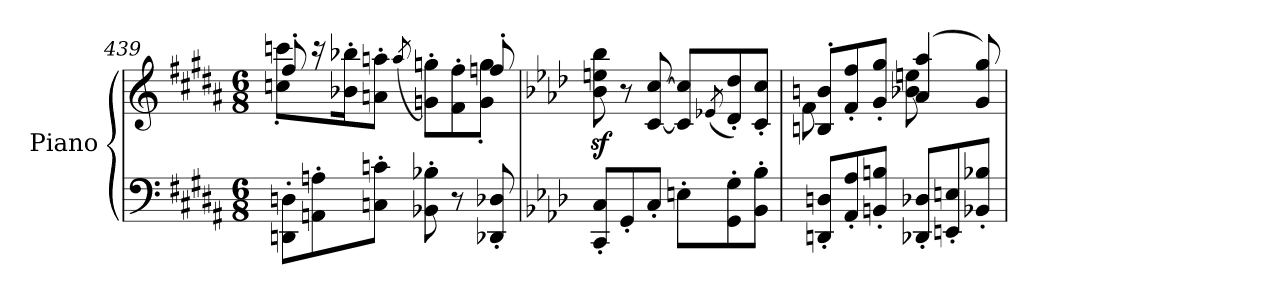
**kern	**kern
*part1	*part1
*staff2	*staff1
*I"Piano	*
*I'Pno.	*
*clefF4	*clefG2
*k[f#c#g#d#a#]	*k[f#c#g#d#a#]
*M6/8	*M6/8
=439	=439
*	*^
8DDn\' 8Dn\'L	8ff#'/	8ccn\' 8cccn\'L
8AAn\' 8An\'	8ryy	16rccc
.	.	16b-X\' 16bb-X\'K
8Cn\' 8cn\'J	8ryy	8an\' 8aan\'J
.	.	(8qaa/
8BB-X\' 8B-X\'	8ryy	8gn\' 8ggn\'L)
8r	8ryy	8f#\' 8ff#\'
8DD-X/' 8D-X/'	8ffn'/	8g\' 8gg\'J
*	*v	*v
=440	=440
*k[b-e-a-d-]	*k[b-e-a-d-]
8CC/' 8C/'L	8b-\z< 8een\z< 8bb-\z<
8GG'/	8r
8C'/J	[8c/ [8cc/
8En'\L	8c/] 8cc/]L
.	(8qe-X/
8GG\' 8G\'	8d-/' 8dd-/')
8BB-\' 8B-\'J	8c/' 8cc/'J
=441	=441
*	*^
8DDn/' 8Dn/'L	8Bn/' 8bn/'L	8f\
8AA-/' 8A-/'	8f/' 8ff/'	8ryy
8BBn/' 8Bn/'J	8g/' 8gg/'J	8ryy
8DD-X/' 8D-X/'L	(4a-/ 4aa-/	8b-X\ 8een\
8EEn/' 8En/'	.	8ryy
8BB-X/' 8B-X/'J	8g/ 8gg/)	8ryy
*	*v	*v
=	=
*-	*-
